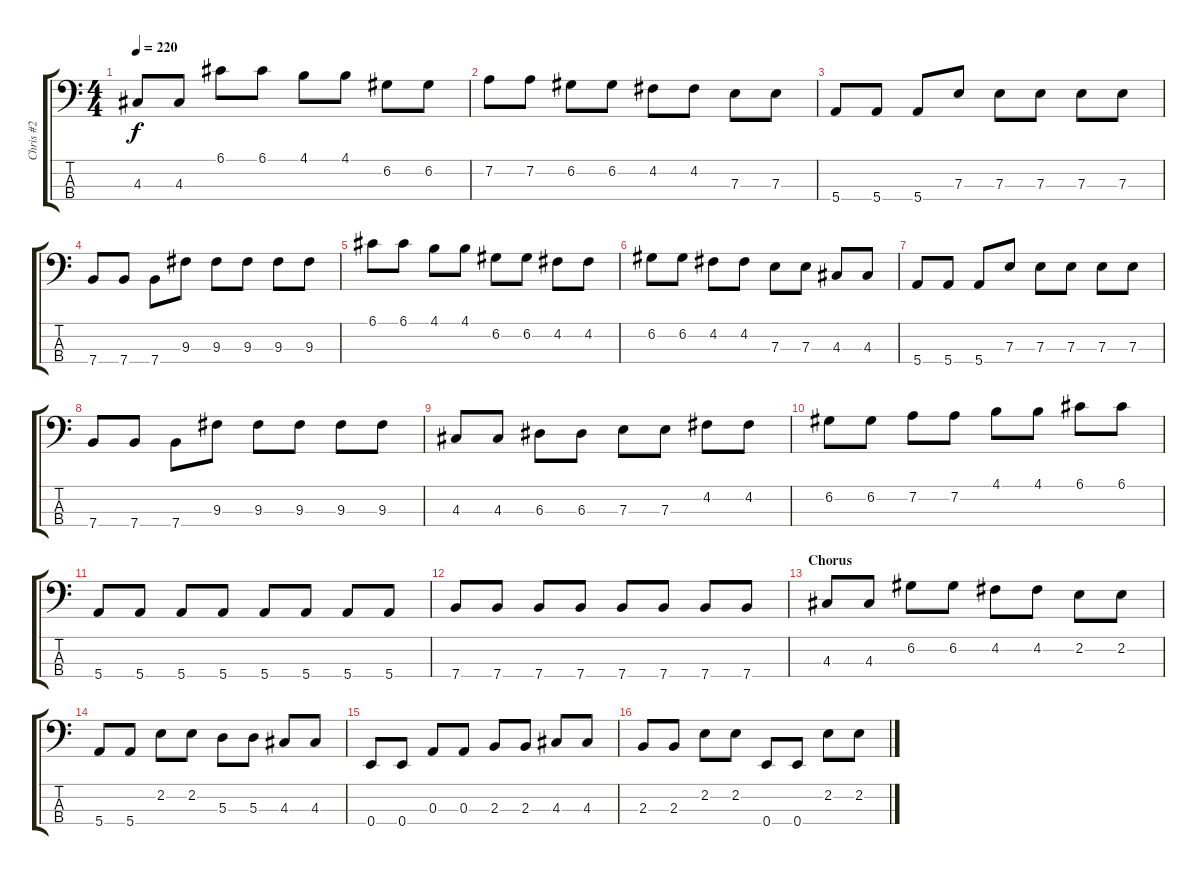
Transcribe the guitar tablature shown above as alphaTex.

\track ("Chris #2 " "Chris #2 ") {instrument electricbassfinger}
\staff {score tabs}
\tuning (G2 D2 A1 E1) {hide}
\ts (4 4)
\tempo 220
\clef f4
\ks c
4.3.8{dy f} 4.3.8 6.1.8 6.1.8 4.1.8 4.1.8 6.2.8 6.2.8 |
7.2.8 7.2.8 6.2.8 6.2.8 4.2.8 4.2.8 7.3.8 7.3.8 |
5.4.8 5.4.8 5.4.8 7.3.8 7.3.8 7.3.8 7.3.8 7.3.8 |
7.4.8 7.4.8 7.4.8 9.3.8 9.3.8 9.3.8 9.3.8 9.3.8 |
6.1.8 6.1.8 4.1.8 4.1.8 6.2.8 6.2.8 4.2.8 4.2.8 |
6.2.8 6.2.8 4.2.8 4.2.8 7.3.8 7.3.8 4.3.8 4.3.8 |
5.4.8 5.4.8 5.4.8 7.3.8 7.3.8 7.3.8 7.3.8 7.3.8 |
7.4.8 7.4.8 7.4.8 9.3.8 9.3.8 9.3.8 9.3.8 9.3.8 |
4.3.8 4.3.8 6.3.8 6.3.8 7.3.8 7.3.8 4.2.8 4.2.8 |
6.2.8 6.2.8 7.2.8 7.2.8 4.1.8 4.1.8 6.1.8 6.1.8 |
5.4.8 5.4.8 5.4.8 5.4.8 5.4.8 5.4.8 5.4.8 5.4.8 |
7.4.8 7.4.8 7.4.8 7.4.8 7.4.8 7.4.8 7.4.8 7.4.8 |
\section ("" "Chorus")
4.3.8 4.3.8 6.2.8 6.2.8 4.2.8 4.2.8 2.2.8 2.2.8 |
5.4.8 5.4.8 2.2.8 2.2.8 5.3.8 5.3.8 4.3.8 4.3.8 |
0.4.8 0.4.8 0.3.8 0.3.8 2.3.8 2.3.8 4.3.8 4.3.8 |
2.3.8 2.3.8 2.2.8 2.2.8 0.4.8 0.4.8 2.2.8 2.2.8
